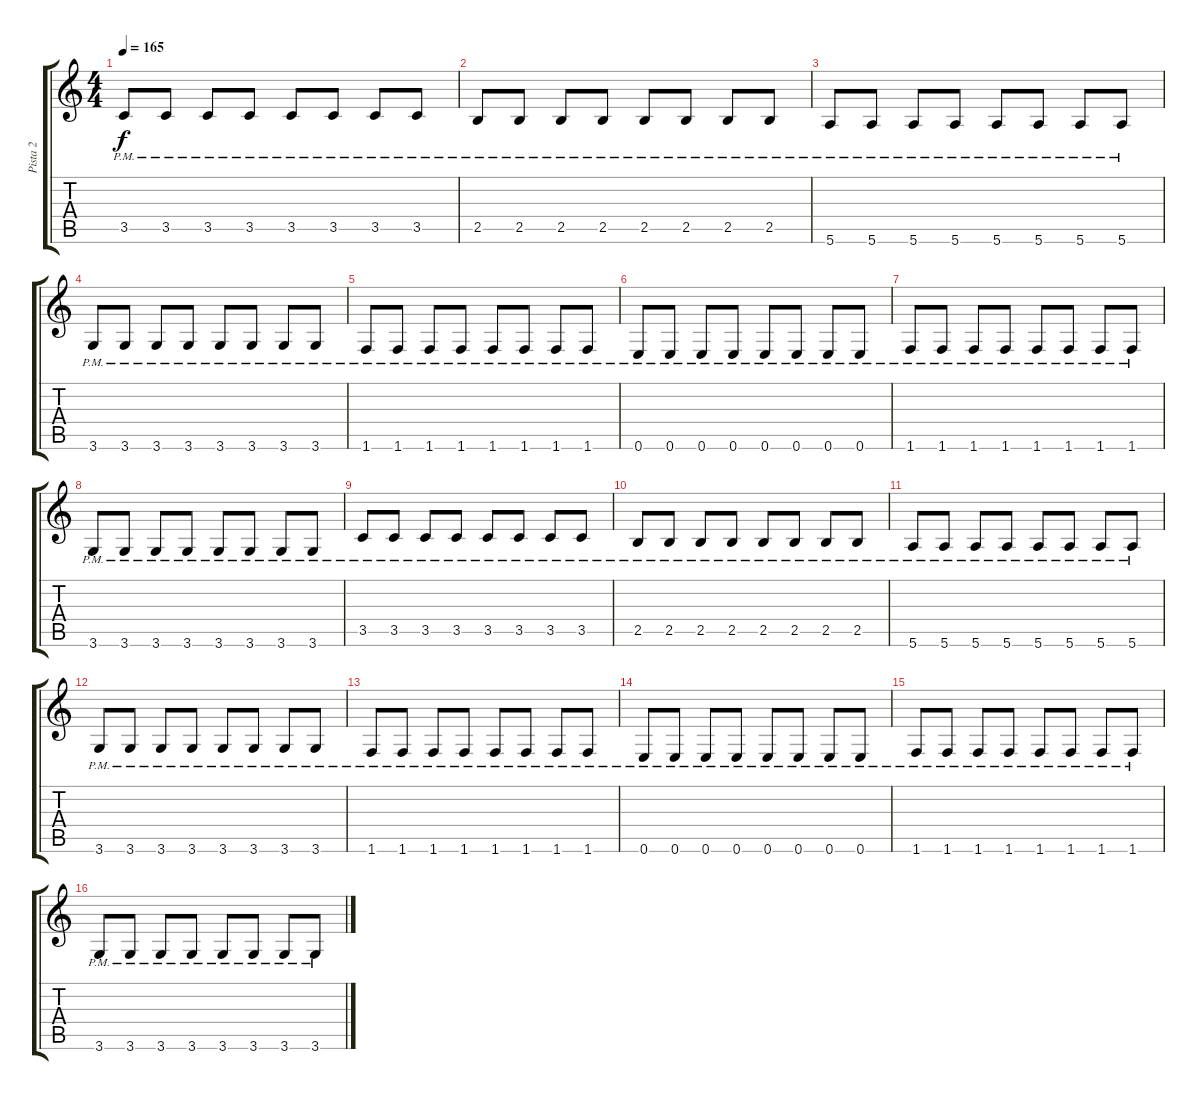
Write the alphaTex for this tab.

\track ("Pista 2" "Pista 2") {instrument distortionguitar}
\staff {score tabs}
\tuning (E4 B3 G3 D3 A2 E2) {hide}
\ts (4 4)
\tempo 165
\clef g2
\ks c
3.5{pm}.8{dy f} 3.5{pm}.8 3.5{pm}.8 3.5{pm}.8 3.5{pm}.8 3.5{pm}.8 3.5{pm}.8 3.5{pm}.8 |
2.5{pm}.8 2.5{pm}.8 2.5{pm}.8 2.5{pm}.8 2.5{pm}.8 2.5{pm}.8 2.5{pm}.8 2.5{pm}.8 |
5.6{pm}.8 5.6{pm}.8 5.6{pm}.8 5.6{pm}.8 5.6{pm}.8 5.6{pm}.8 5.6{pm}.8 5.6{pm}.8 |
3.6{pm}.8 3.6{pm}.8 3.6{pm}.8 3.6{pm}.8 3.6{pm}.8 3.6{pm}.8 3.6{pm}.8 3.6{pm}.8 |
1.6{pm}.8 1.6{pm}.8 1.6{pm}.8 1.6{pm}.8 1.6{pm}.8 1.6{pm}.8 1.6{pm}.8 1.6{pm}.8 |
0.6{pm}.8 0.6{pm}.8 0.6{pm}.8 0.6{pm}.8 0.6{pm}.8 0.6{pm}.8 0.6{pm}.8 0.6{pm}.8 |
1.6{pm}.8 1.6{pm}.8 1.6{pm}.8 1.6{pm}.8 1.6{pm}.8 1.6{pm}.8 1.6{pm}.8 1.6{pm}.8 |
3.6{pm}.8 3.6{pm}.8 3.6{pm}.8 3.6{pm}.8 3.6{pm}.8 3.6{pm}.8 3.6{pm}.8 3.6{pm}.8 |
3.5{pm}.8 3.5{pm}.8 3.5{pm}.8 3.5{pm}.8 3.5{pm}.8 3.5{pm}.8 3.5{pm}.8 3.5{pm}.8 |
2.5{pm}.8 2.5{pm}.8 2.5{pm}.8 2.5{pm}.8 2.5{pm}.8 2.5{pm}.8 2.5{pm}.8 2.5{pm}.8 |
5.6{pm}.8 5.6{pm}.8 5.6{pm}.8 5.6{pm}.8 5.6{pm}.8 5.6{pm}.8 5.6{pm}.8 5.6{pm}.8 |
3.6{pm}.8 3.6{pm}.8 3.6{pm}.8 3.6{pm}.8 3.6{pm}.8 3.6{pm}.8 3.6{pm}.8 3.6{pm}.8 |
1.6{pm}.8 1.6{pm}.8 1.6{pm}.8 1.6{pm}.8 1.6{pm}.8 1.6{pm}.8 1.6{pm}.8 1.6{pm}.8 |
0.6{pm}.8 0.6{pm}.8 0.6{pm}.8 0.6{pm}.8 0.6{pm}.8 0.6{pm}.8 0.6{pm}.8 0.6{pm}.8 |
1.6{pm}.8 1.6{pm}.8 1.6{pm}.8 1.6{pm}.8 1.6{pm}.8 1.6{pm}.8 1.6{pm}.8 1.6{pm}.8 |
3.6{pm}.8 3.6{pm}.8 3.6{pm}.8 3.6{pm}.8 3.6{pm}.8 3.6{pm}.8 3.6{pm}.8 3.6{pm}.8
